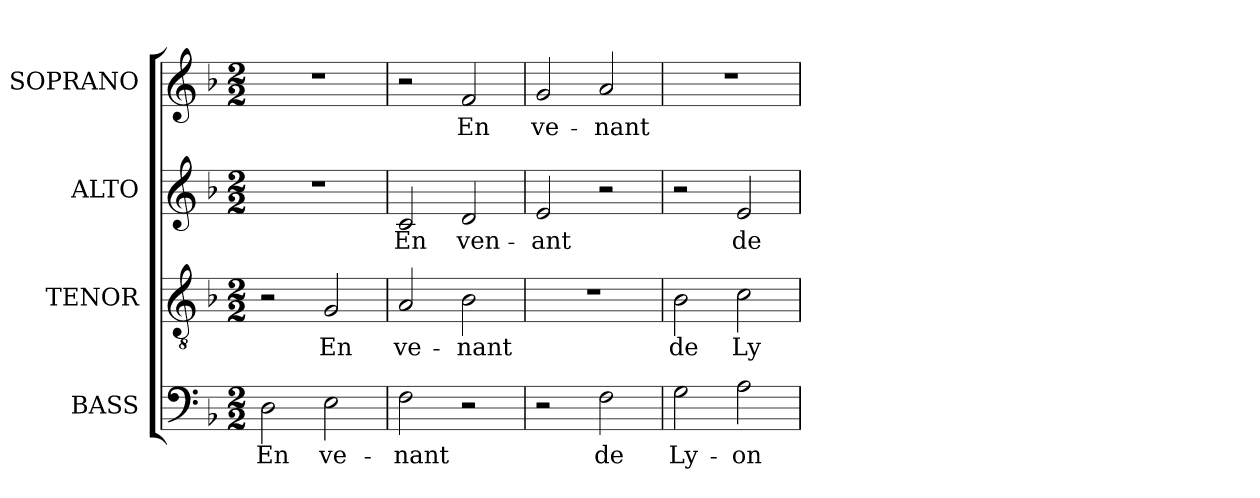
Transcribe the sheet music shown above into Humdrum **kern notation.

**kern	**text	**kern	**text	**kern	**text	**kern	**text
*part4	*part4	*part3	*part3	*part2	*part2	*part1	*part1
*staff4	*staff4	*staff3	*staff3	*staff2	*staff2	*staff1	*staff1
*I"BASS	*	*I"TENOR	*	*I"ALTO	*	*I"SOPRANO	*
*I'B.	*	*I'T.	*	*I'A.	*	*I'S.	*
!!LO:PB:g=z
*clefF4	*	*clefGv2	*	*clefG2	*	*clefG2	*
*	*	*ITrd7c12	*	*	*	*	*
*k[b-]	*	*k[b-]	*	*k[b-]	*	*k[b-]	*
*F:	*	*F:	*	*F:	*	*F:	*
*M2/2	*	*M2/2	*	*M2/2	*	*M2/2	*
*MM144	*	*MM144	*	*MM144	*	*MM144	*
=1	=1	=1	=1	=1	=1	=1	=1
!	!LO:LY:b:color=#000000	!	!	!	!	!	!
2Di\	En	2r	.	1r	.	1r	.
!	!LO:LY:b:color=#000000	!	!	!	!	!	!
!	!	!	!LO:LY:b:color=#000000	!	!	!	!
2Ei\	ve-	2GGi/	En	.	.	.	.
=2	=2	=2	=2	=2	=2	=2	=2
!	!LO:LY:b:color=#000000	!	!	!	!	!	!
!	!	!	!LO:LY:b:color=#000000	!	!	!	!
!	!	!	!	!	!LO:LY:b:color=#000000	!	!
2Fi\	-nant	2AAi/	ve-	2ci/	En	2r	.
!	!	!	!LO:LY:b:color=#000000	!	!	!	!
!	!	!	!	!	!LO:LY:b:color=#000000	!	!
!	!	!	!	!	!	!	!LO:LY:b:color=#000000
2r	.	2BB-i\	-nant	2di/	ven-	2fi/	En
=3	=3	=3	=3	=3	=3	=3	=3
!	!	!	!	!	!LO:LY:b:color=#000000	!	!
!	!	!	!	!	!	!	!LO:LY:b:color=#000000
2r	.	1r	.	2ei/	-ant	2gi/	ve-
!	!LO:LY:b:color=#000000	!	!	!	!	!	!
!	!	!	!	!	!	!	!LO:LY:b:color=#000000
2Fi\	de	.	.	2r	.	2ai/	-nant
=4	=4	=4	=4	=4	=4	=4	=4
!	!LO:LY:b:color=#000000	!	!	!	!	!	!
!	!	!	!LO:LY:b:color=#000000	!	!	!	!
2Gi\	Ly-	2BB-i\	de	2r	.	1r	.
!	!LO:LY:b:color=#000000	!	!	!	!	!	!
!	!	!	!LO:LY:b:color=#000000	!	!	!	!
!	!	!	!	!	!LO:LY:b:color=#000000	!	!
2Ai\	-on	2Ci\	Ly-	2ei/	de	.	.
=	=	=	=	=	=	=	=
*-	*-	*-	*-	*-	*-	*-	*-
